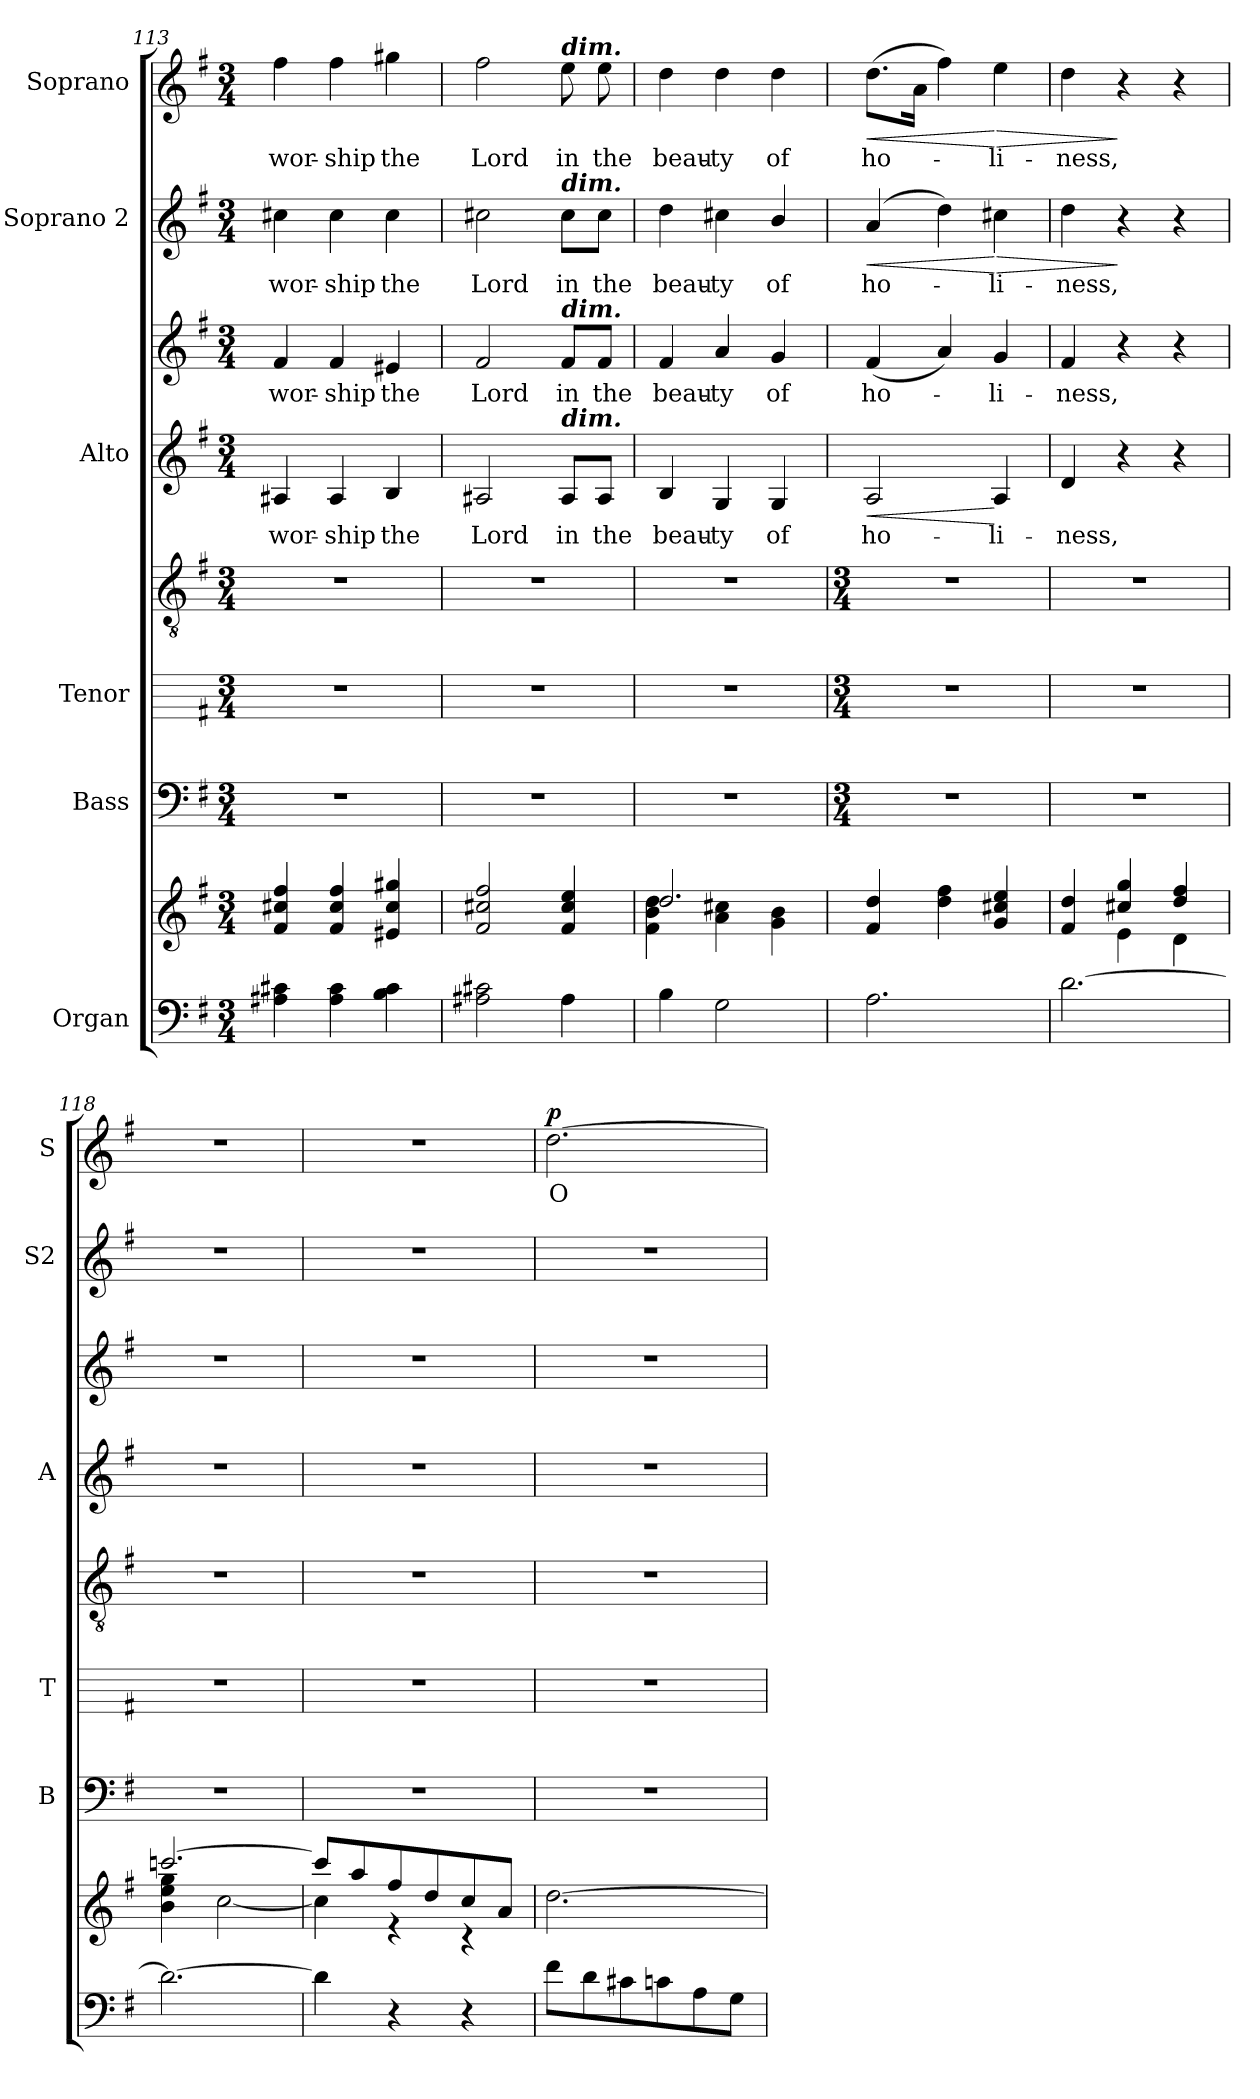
**kern	**kern	**kern	**kern	**kern	**kern	**text	**kern	**text	**dynam	**kern	**text	**dynam	**kern	**text	**dynam
*part6	*part6	*part5	*part4	*part4	*part3	*part3	*part3	*part3	*part3	*part2	*part2	*part2	*part1	*part1	*part1
*staff9	*staff8	*staff7	*staff6	*staff5	*staff4	*staff4	*staff3	*staff3	*staff3/4	*staff2	*staff2	*staff2	*staff1	*staff1	*staff1
*I"Organ	*	*I"Bass	*I"Tenor	*	*I"Alto	*	*	*	*	*I"Soprano 2	*	*	*I"Soprano	*	*
*	*	*I'B	*I'T	*	*I'A	*	*	*	*	*I'S2	*	*	*I'S	*	*
*clefF4	*clefG2	*clefF4	*	*clefGv2	*clefG2	*	*clefG2	*	*	*clefG2	*	*	*clefG2	*	*
*k[f#]	*k[f#]	*k[f#]	*k[f#]	*k[f#]	*k[f#]	*	*k[f#]	*	*	*k[f#]	*	*	*k[f#]	*	*
*G:	*G:	*G:	*G:	*G:	*G:	*	*G:	*	*	*G:	*	*	*G:	*	*
*M3/4	*M3/4	*M3/4	*M3/4	*M3/4	*M3/4	*	*M3/4	*	*	*M3/4	*	*	*M3/4	*	*
=113	=113	=113	=113	=113	=113	=113	=113	=113	=113	=113	=113	=113	=113	=113	=113
*	*^	*	*	*	*	*	*	*	*	*	*	*	*	*	*
!	!	!	!	!	!	!	!LO:LY:b	!	!LO:LY:b	!	!	!LO:LY:b	!	!	!LO:LY:b	!
4A#X 4c#X	4f#/ 4cc#X/ 4ff#/	2.ryy	2.r	2.r	2.r	4A#X	wor-	4f#	wor-	.	4cc#X	wor-	.	4ff#	wor-	.
!	!	!	!	!	!	!	!LO:LY:b	!	!LO:LY:b	!	!	!LO:LY:b	!	!	!LO:LY:b	!
4A# 4c#	4f#/ 4cc#/ 4ff#/	.	.	.	.	4A#	-ship	4f#	-ship	.	4cc#	-ship	.	4ff#	-ship	.
!	!	!	!	!	!	!	!LO:LY:b	!	!LO:LY:b	!	!	!LO:LY:b	!	!	!LO:LY:b	!
4B 4c#	4e#X/ 4cc#/ 4gg#X/	.	.	.	.	4B	the	4e#X	the	.	4cc#	the	.	4gg#X	the	.
=114	=114	=114	=114	=114	=114	=114	=114	=114	=114	=114	=114	=114	=114	=114	=114	=114
!	!	!	!	!	!	!	!LO:LY:b	!	!LO:LY:b	!	!	!LO:LY:b	!	!	!LO:LY:b	!
2A#X 2c#X	2f#/ 2cc#X/ 2ff#/	2.ryy	2.r	2.r	2.r	2A#X	Lord	2f#	Lord	.	2cc#X	Lord	.	2ff#	Lord	.
!	!	!	!	!	!	!	!	!	!	!	!	!	!	!LO:TX:a:Bi:t=dim.	!	!
!	!	!	!	!	!	!	!	!	!	!	!LO:TX:a:Bi:t=dim.	!	!	!	!	!
!	!	!	!	!	!	!	!	!LO:TX:a:Bi:t=dim.	!	!	!	!	!	!	!	!
!	!	!	!	!	!	!LO:TX:a:Bi:t=dim.	!	!	!	!	!	!	!	!	!	!
!	!	!	!	!	!	!	!LO:LY:b	!	!LO:LY:b	!	!	!LO:LY:b	!	!	!LO:LY:b	!
4A#	4f#/ 4cc#/ 4ee/	.	.	.	.	8A#/L	in	8f#/L	in	.	8cc#\L	in	.	8ee	in	.
!	!	!	!	!	!	!	!LO:LY:b	!	!LO:LY:b	!	!	!LO:LY:b	!	!	!LO:LY:b	!
.	.	.	.	.	.	8A#/J	the	8f#/J	the	.	8cc#\J	the	.	8ee	the	.
=115	=115	=115	=115	=115	=115	=115	=115	=115	=115	=115	=115	=115	=115	=115	=115	=115
!	!	!	!	!	!	!	!LO:LY:b	!	!LO:LY:b	!	!	!LO:LY:b	!	!	!LO:LY:b	!
4B	2.dd/	4f#\ 4b\ 4dd\	2.r	2.r	2.r	4B	beau-	4f#	beau-	.	4dd	beau-	.	4dd	beau-	.
!	!	!	!	!	!	!	!LO:LY:b	!	!LO:LY:b	!	!	!LO:LY:b	!	!	!LO:LY:b	!
2G	.	4a\ 4cc#X\	.	.	.	4G	-ty	4a	-ty	.	4cc#X	-ty	.	4dd	-ty	.
!	!	!	!	!	!	!	!LO:LY:b	!	!LO:LY:b	!	!	!LO:LY:b	!	!	!LO:LY:b	!
.	.	4g\ 4b\	.	.	.	4G	of	4g	of	.	4b/	of	.	4dd	of	.
!!LO:LB:g=z
=116	=116	=116	=116	=116	=116	=116	=116	=116	=116	=116	=116	=116	=116	=116	=116	=116
*	*	*	*M3/4	*M3/4	*M3/4	*	*	*	*	*	*	*	*	*	*	*
!	!	!	!	!	!	!	!LO:LY:b	!	!LO:LY:b	!LO:HP:b=2	!	!	!	!	!	!
!	!	!	!	!	!	!	!	!	!	!LO:HP:n=1:b	!	!LO:LY:b	!LO:HP:b	!	!LO:LY:b	!LO:HP:b
2.A	4f#/ 4dd/	2.ryy	2.r	2.r	2.r	2A	-ho-	(<4f#	ho-	< <	(<4a	ho-	<	(>8.ddL	ho-	<
.	.	.	.	.	.	.	.	.	.	.	.	.	.	16aJ	.	.
.	4dd\ 4ff#\	.	.	.	.	.	.	4a)	.	.	4dd)	.	.	4ff#)	.	.
!	!	!	!	!	!	!	!LO:LY:b	!	!LO:LY:b	!	!	!LO:LY:b	!LO:HP:n=1:b	!	!LO:LY:b	!LO:HP:n=1:b
.	4g/ 4cc#X/ 4ee/	.	.	.	.	4A	-li-	4g	li-	] [ ]	4cc#X	li-	[ >	4ee	li-	[ >
=117	=117	=117	=117	=117	=117	=117	=117	=117	=117	=117	=117	=117	=117	=117	=117	=117
!	!	!	!	!	!	!	!LO:LY:b	!	!LO:LY:b	!	!	!LO:LY:b	!	!	!LO:LY:b	!
[2.d	4f#/ 4dd/	4ryy	2.r	2.r	2.r	4d	ness,	4f#	-ness,	.	4dd	-ness,	.	4dd	-ness,	.
.	4cc#X/ 4gg/	4e\	.	.	.	4r	.	4r	.	[	4r	.	]	4r	.	]
.	4dd/ 4ff#/	4d\	.	.	.	4r	.	4r	.	.	4r	.	.	4r	.	.
=118	=118	=118	=118	=118	=118	=118	=118	=118	=118	=118	=118	=118	=118	=118	=118	=118
!	!	!	!	!	!	!LO:N:vis=1	!	!LO:N:vis=1	!	!	!LO:N:vis=1	!	!	!LO:N:vis=1	!	!
2.d_	[2.cccn/	4b\ 4ee\ 4gg\	2.r	2.r	2.r	2.r	.	2.r	.	.	2.r	.	.	2.r	.	.
.	.	[2cc\	.	.	.	.	.	.	.	.	.	.	.	.	.	.
=119	=119	=119	=119	=119	=119	=119	=119	=119	=119	=119	=119	=119	=119	=119	=119	=119
!	!	!	!	!	!	!LO:N:vis=1	!	!LO:N:vis=1	!	!	!LO:N:vis=1	!	!	!LO:N:vis=1	!	!
4d]	8ccc/L]	4cc\]	2.r	2.r	2.r	2.r	.	2.r	.	.	2.r	.	.	2.r	.	.
.	8aa/	.	.	.	.	.	.	.	.	.	.	.	.	.	.	.
4r	8ff#/	4r	.	.	.	.	.	.	.	.	.	.	.	.	.	.
.	8dd/	.	.	.	.	.	.	.	.	.	.	.	.	.	.	.
4r	8cc/	4r	.	.	.	.	.	.	.	.	.	.	.	.	.	.
.	8a/J	.	.	.	.	.	.	.	.	.	.	.	.	.	.	.
=120	=120	=120	=120	=120	=120	=120	=120	=120	=120	=120	=120	=120	=120	=120	=120	=120
!	!	!LO:N:vis=1	!	!	!	!LO:N:vis=1	!	!LO:N:vis=1	!	!	!LO:N:vis=1	!	!	!	!LO:LY:b	!LO:DY:b
8f#L	[2.dd\	2.ryy	2.r	2.r	2.r	2.r	.	2.r	.	.	2.r	.	.	[2.dd	O	p
8d	.	.	.	.	.	.	.	.	.	.	.	.	.	.	.	.
8c#X	.	.	.	.	.	.	.	.	.	.	.	.	.	.	.	.
8cn	.	.	.	.	.	.	.	.	.	.	.	.	.	.	.	.
8A	.	.	.	.	.	.	.	.	.	.	.	.	.	.	.	.
8GJ	.	.	.	.	.	.	.	.	.	.	.	.	.	.	.	.
*	*v	*v	*	*	*	*	*	*	*	*	*	*	*	*	*	*
=	=	=	=	=	=	=	=	=	=	=	=	=	=	=	=
*-	*-	*-	*-	*-	*-	*-	*-	*-	*-	*-	*-	*-	*-	*-	*-
